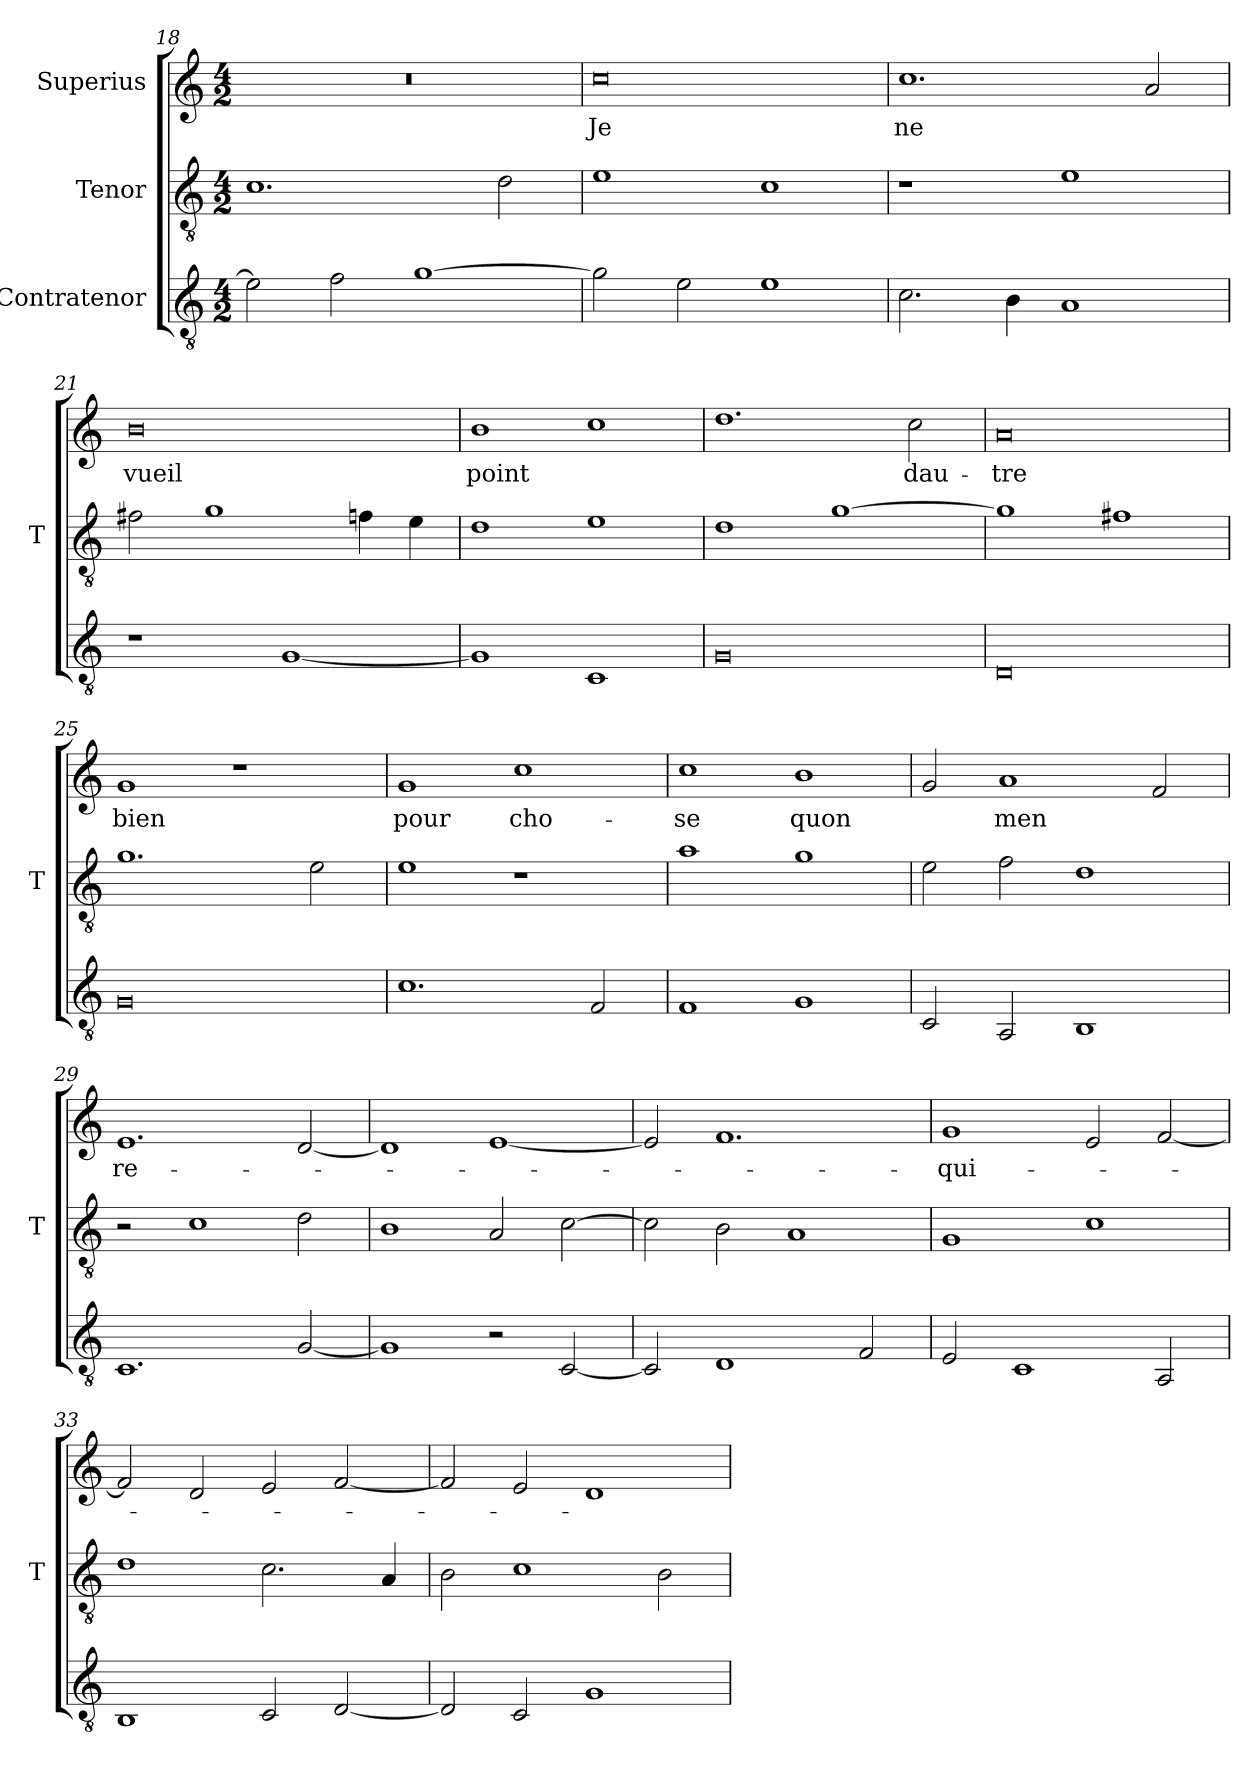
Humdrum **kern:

**kern	**kern	**kern	**text
*part3	*part2	*part1	*part1
*staff3	*staff2	*staff1	*staff1
*I"Contratenor	*I"Tenor	*I"Superius	*
*	*I'T	*	*
*clefGv2	*clefGv2	*clefG2	*
*M4/2	*M4/2	*M4/2	*
=18	=18	=18	=18
2e]	1.c	0r	.
2f	.	.	.
[1g	.	.	.
.	2d	.	.
=19	=19	=19	=19
2g]	1e	0cc	-Je
2e	.	.	.
1e	1c	.	.
=20	=20	=20	=20
2.c	1r	1.cc	-ne
4B	.	.	.
1A	1e	.	.
.	.	2a	.
=21	=21	=21	=21
1r	2f#X	0b	-vueil
.	1g	.	.
[1G	.	.	.
.	4f	.	.
.	4e	.	.
=22	=22	=22	=22
1G]	1d	1b	-point
1C	1e	1cc	.
=23	=23	=23	=23
0G	1d	1.dd	.
.	[1g	.	.
.	.	2cc	dau-
=24	=24	=24	=24
0D	1g]	0a	-tre
.	1f#X	.	.
=25	=25	=25	=25
0G	1.g	1g	-bien
.	.	1r	.
.	2e	.	.
=26	=26	=26	=26
1.c	1e	1g	-pour
.	1r	1cc	cho-
2F	.	.	.
=27	=27	=27	=27
1F	1a	1cc	-se
1G	1g	1b	-quon
=28	=28	=28	=28
2C	2e	2g	.
2AA	2f	1a	-men
1BB	1d	.	.
.	.	2f	.
=29	=29	=29	=29
1.C	2r	1.e	re-
.	1c	.	.
[2G	2d	[2d	.
=30	=30	=30	=30
1G]	1B	1d]	.
2r	2A	[1e	.
[2C	[2c	.	.
=31	=31	=31	=31
2C]	2c]	2e]	.
1D	2B	1.f	.
.	1A	.	.
2F	.	.	.
=32	=32	=32	=32
2E	1G	1g	-qui-
1C	.	.	.
.	1c	2e	.
2AA	.	[2f	.
=33	=33	=33	=33
1BB	1d	2f]	.
.	.	2d	.
2C	2.c	2e	.
[2D	.	[2f	.
.	4A	.	.
=34	=34	=34	=34
2D]	2B	2f]	.
2C	1c	2e	.
1G	.	1d	.
.	2B	.	.
=	=	=	=
*-	*-	*-	*-
